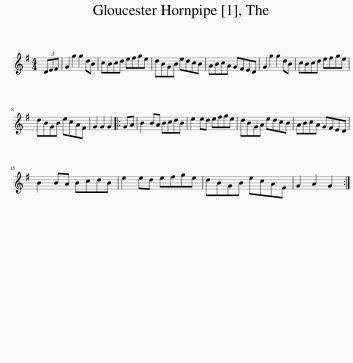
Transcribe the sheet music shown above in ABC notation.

X:1
L:1/8
M:4/4
I:linebreak $
K:G
V:1 treble
V:1
 (3DEF | G2 g2 g2 dB | cBcd efge | dBGB edcB | ABcA GFED | %5
 G2 g2 g2 dB | cBcd efge |$ dBGB ecAF | G2 G2 G2 |: GA | %10
 B2 BA BcdB | e2 ed efge | dBGA edcB | ABcA GFED |$ B2 BA BcdB | %15
 e2 ed efge | dBGB ecAF | G2 A2 G2 :| %18
